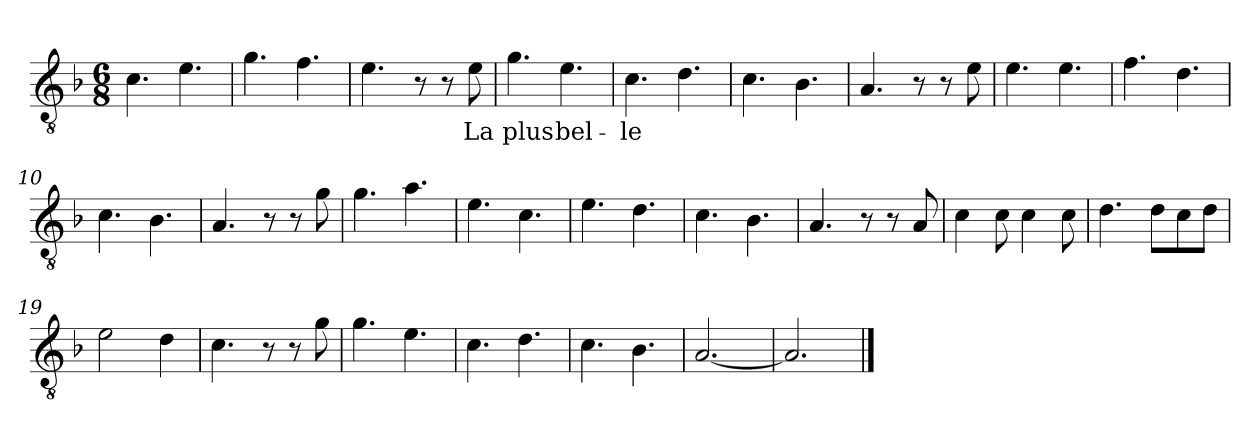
**kern	**text
*part1	*part1
*staff1	*staff1
*clefGv2	*
*k[b-]	*
*F:	*
*M6/8	*
=1	=1
4.c\	.
4.e\	.
=2	=2
4.g\	.
4.f\	.
=3	=3
4.e\	.
8r	.
8r	.
!	!LO:LY:b
8e\	La
=4	=4
!	!LO:LY:b
4.g\	plus
!	!LO:LY:b
4.e\	bel-
=5	=5
!	!LO:LY:b
4.c\	-le
4.d\	.
=6	=6
4.c\	.
4.B-\	.
=7	=7
4.A/	.
8r	.
8r	.
8e\	.
!!LO:LB:g=z
=8	=8
4.e\	.
4.e\	.
=9	=9
4.f\	.
4.d\	.
=10	=10
4.c\	.
4.B-\	.
=11	=11
4.A/	.
8r	.
8r	.
8g\	.
=12	=12
4.g\	.
4.a\	.
=13	=13
4.e\	.
4.c\	.
=14	=14
4.e\	.
4.d\	.
=15	=15
4.c\	.
4.B-\	.
!!LO:LB:g=z
=16	=16
4.A/	.
8r	.
8r	.
8A/	.
=17	=17
4c\	.
8c\	.
4c\	.
8c\	.
=18	=18
4.d\	.
8d\L	.
8c\	.
8d\J	.
=19	=19
2e\	.
4d\	.
=20	=20
4.c\	.
8r	.
8r	.
8g\	.
=21	=21
4.g\	.
4.e\	.
=22	=22
4.c\	.
4.d\	.
=23	=23
4.c\	.
4.B-\	.
=24	=24
[2.A/	.
=25	=25
2.A/]	.
==	==
*-	*-
